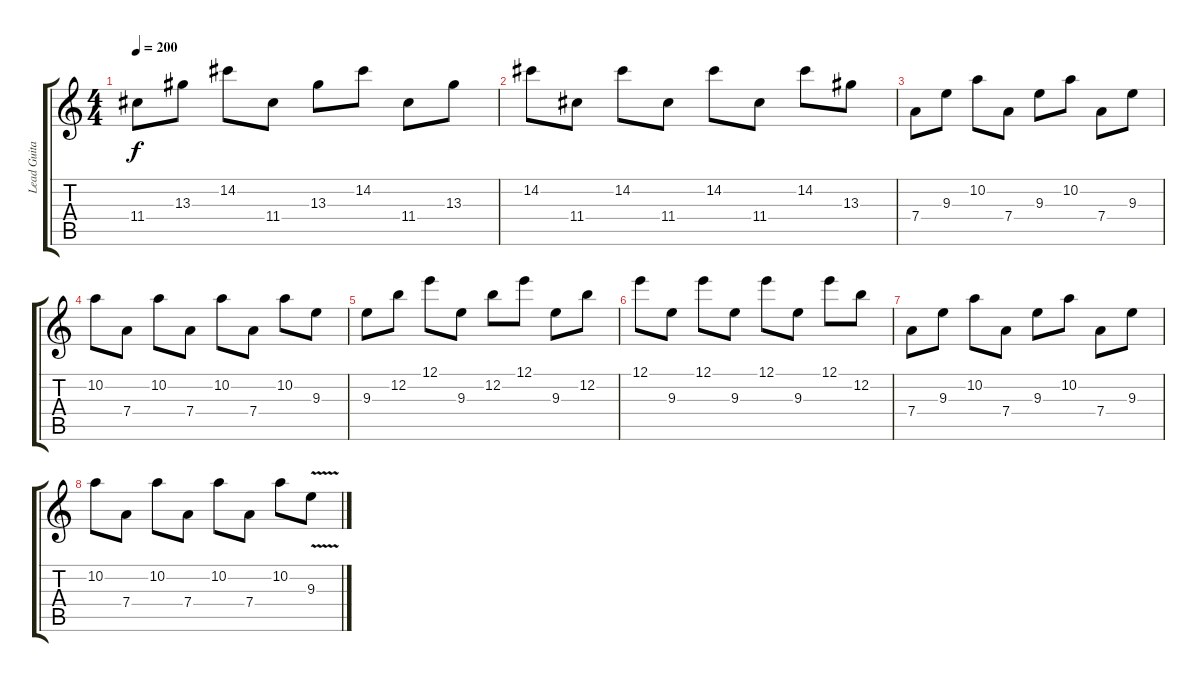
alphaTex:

\track ("Lead Guitar" "Lead Guita") {instrument distortionguitar}
\staff {score tabs}
\tuning (E4 B3 G3 D3 A2 E2) {hide}
\ts (4 4)
\tempo 200
\clef g2
\ks c
11.4.8{dy f} 13.3.8 14.2.8 11.4.8 13.3.8 14.2.8 11.4.8 13.3.8 |
14.2.8 11.4.8 14.2.8 11.4.8 14.2.8 11.4.8 14.2.8 13.3.8 |
7.4.8 9.3.8 10.2.8 7.4.8 9.3.8 10.2.8 7.4.8 9.3.8 |
10.2.8 7.4.8 10.2.8 7.4.8 10.2.8 7.4.8 10.2.8 9.3.8 |
9.3.8{volume 0} 12.2.8 12.1.8 9.3.8 12.2.8 12.1.8 9.3.8 12.2.8 |
12.1.8 9.3.8 12.1.8 9.3.8 12.1.8 9.3.8 12.1.8 12.2.8 |
7.4.8 9.3.8 10.2.8 7.4.8 9.3.8 10.2.8 7.4.8 9.3.8 |
10.2.8 7.4.8 10.2.8 7.4.8 10.2.8 7.4.8 10.2.8 9.3{v}.8
